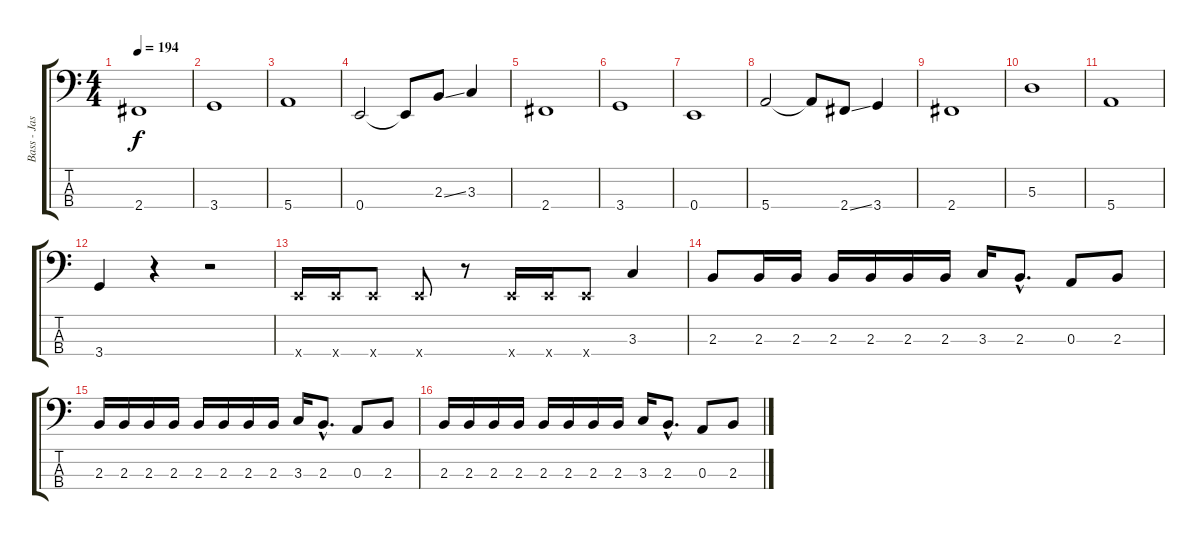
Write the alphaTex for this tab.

\track ("Bass - Jason" "Bass - Jas") {instrument electricbasspick}
\staff {score tabs}
\tuning (G2 D2 A1 E1) {hide}
\ts (4 4)
\tempo 194
\clef f4
\ks c
2.4.1{dy f} |
3.4.1 |
5.4.1 |
0.4.2 0.4{t}.8 2.3{ss}.8 3.3.4 |
2.4.1 |
3.4.1 |
0.4.1 |
5.4.2 5.4{t}.8 2.4{ss}.8 3.4.4 |
2.4.1 |
5.3.1 |
5.4.1 |
3.4.4 r.4 r.2 |
0.4{x}.16 0.4{x}.16 0.4{x}.8 0.4{x}.8 r.8 0.4{x}.16 0.4{x}.16 0.4{x}.8 3.3.4 |
2.3.8 2.3.16 2.3.16 2.3.16 2.3.16 2.3.16 2.3.16 3.3.16 2.3{hac}.8{d} 0.3.8 2.3.8 |
2.3.16 2.3.16 2.3.16 2.3.16 2.3.16 2.3.16 2.3.16 2.3.16 3.3.16 2.3{hac}.8{d} 0.3.8 2.3.8 |
2.3.16 2.3.16 2.3.16 2.3.16 2.3.16 2.3.16 2.3.16 2.3.16 3.3.16 2.3{hac}.8{d} 0.3.8 2.3.8
